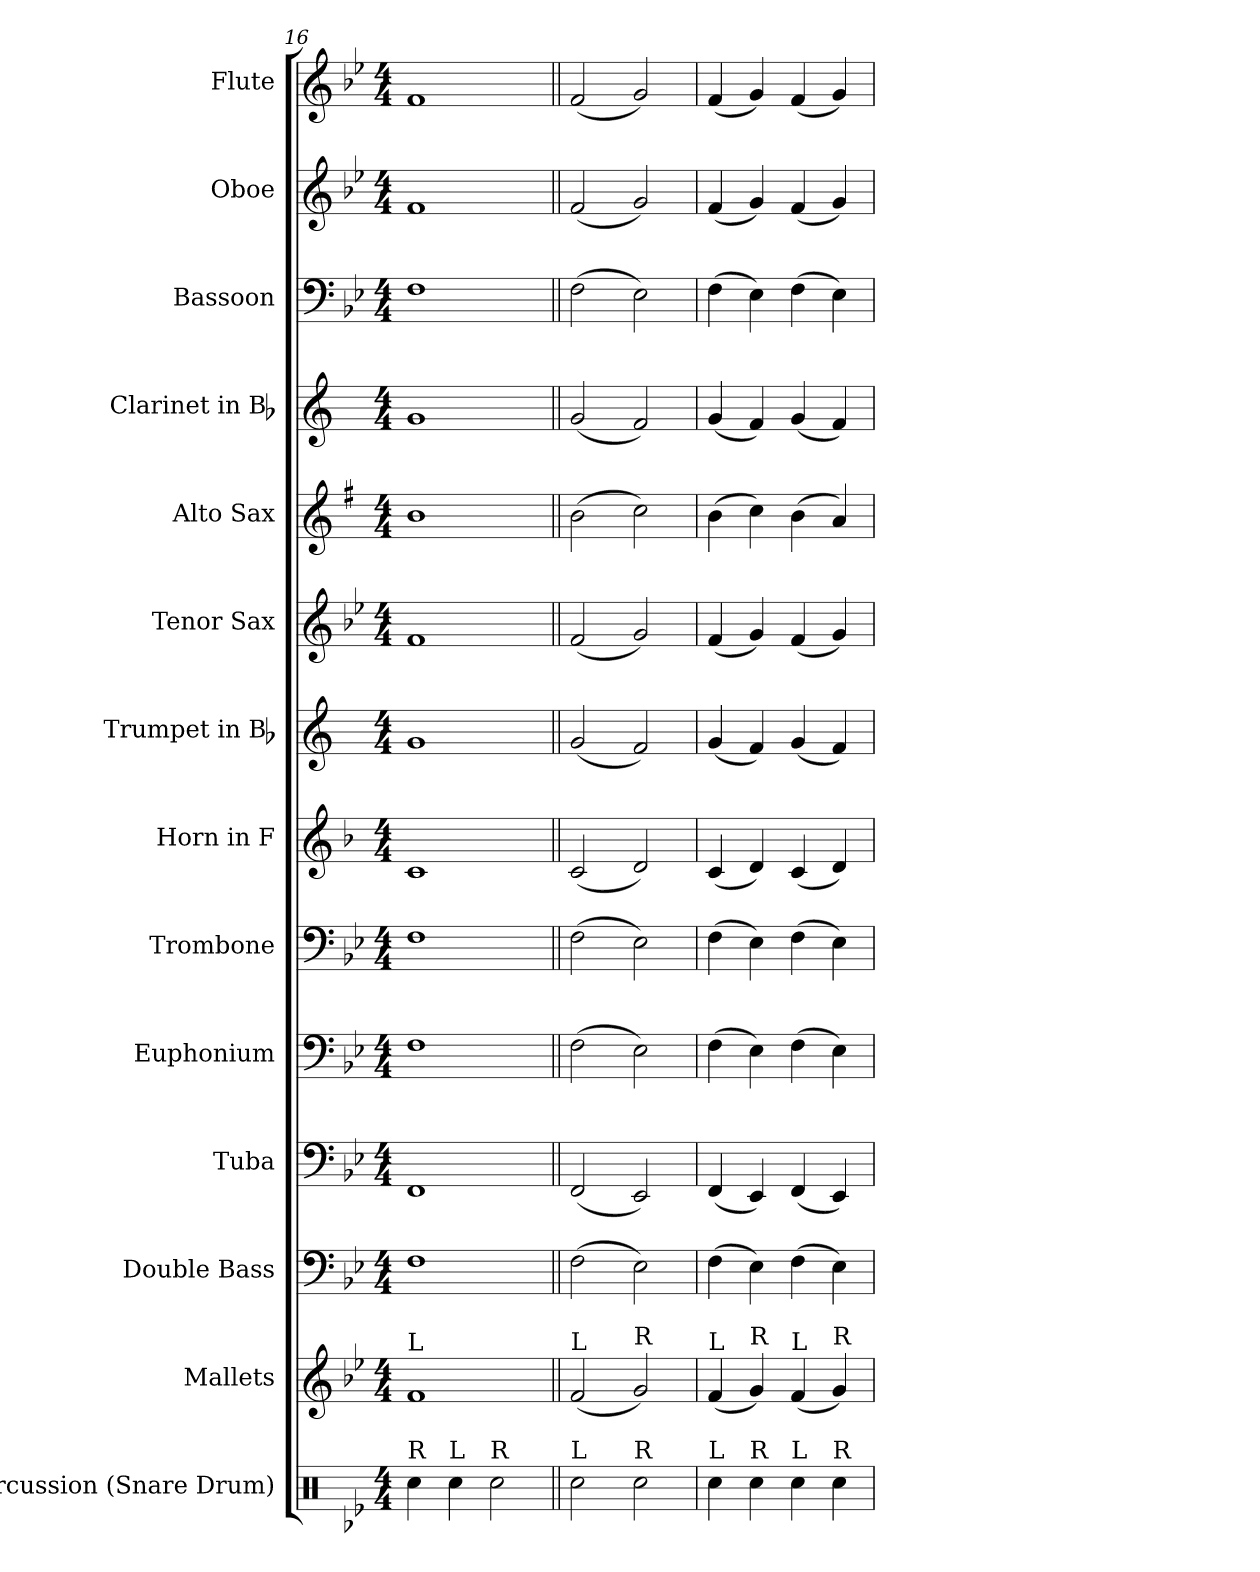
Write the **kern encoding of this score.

**kern	**kern	**kern	**kern	**kern	**kern	**kern	**kern	**kern	**kern	**kern	**kern	**kern	**kern
*part14	*part13	*part12	*part11	*part10	*part9	*part8	*part7	*part6	*part5	*part4	*part3	*part2	*part1
*staff14	*staff13	*staff12	*staff11	*staff10	*staff9	*staff8	*staff7	*staff6	*staff5	*staff4	*staff3	*staff2	*staff1
*I"Percussion (Snare Drum)	*I"Mallets	*I"Double Bass	*I"Tuba	*I"Euphonium	*I"Trombone	*I"Horn in F	*I"Trumpet in Bb	*I"Tenor Sax	*I"Alto Sax	*I"Clarinet in Bb	*I"Bassoon	*I"Oboe	*I"Flute
*I'Perc. (Snr. Drum)	*I'Mal.	*I'D.B.	*I'Tuba	*I'Euph.	*I'Tbn.	*I'Hn.	*	*I'T. Sx.	*I'A. Sx.	*	*I'Bsn.	*I'Ob.	*I'Fl.
*clefX	*clefG2	*clefF4	*clefF4	*clefF4	*clefF4	*clefG2	*clefG2	*clefG2	*clefG2	*clefG2	*clefF4	*clefG2	*clefG2
*	*	*ITrd7c12	*	*	*	*ITrd4c7	*ITrd1c2	*ITrd8c14	*ITrd5c9	*ITrd1c2	*	*	*
*k[b-e-]	*k[b-e-]	*k[b-e-]	*k[b-e-]	*k[b-e-]	*k[b-e-]	*k[b-e-]	*k[b-e-]	*k[b-e-]	*k[b-e-]	*k[b-e-]	*k[b-e-]	*k[b-e-]	*k[b-e-]
*B-:	*B-:	*B-:	*B-:	*B-:	*B-:	*B-:	*B-:	*B-:	*B-:	*B-:	*B-:	*B-:	*B-:
*M4/4	*M4/4	*M4/4	*M4/4	*M4/4	*M4/4	*M4/4	*M4/4	*M4/4	*M4/4	*M4/4	*M4/4	*M4/4	*M4/4
=16	=16	=16	=16	=16	=16	=16	=16	=16	=16	=16	=16	=16	=16
!	!LO:TX:a:t=L	!	!	!	!	!	!	!	!	!	!	!	!
!LO:TX:a:t=R	!	!	!	!	!	!	!	!	!	!	!	!	!
4Rcc\	1f	1FF	1FF	1F	1F	1F	1f	1F	1d	1f	1F	1f	1f
!LO:TX:a:t=L	!	!	!	!	!	!	!	!	!	!	!	!	!
4Rcc\	.	.	.	.	.	.	.	.	.	.	.	.	.
!LO:TX:a:t=R	!	!	!	!	!	!	!	!	!	!	!	!	!
2Rcc\	.	.	.	.	.	.	.	.	.	.	.	.	.
!!LO:PB:g=z
=17||	=17||	=17||	=17||	=17||	=17||	=17||	=17||	=17||	=17||	=17||	=17||	=17||	=17||
!	!LO:TX:a:t=L	!	!	!	!	!	!	!	!	!	!	!	!
!LO:TX:a:t=L	!	!	!	!	!	!	!	!	!	!	!	!	!
2Rcc\	(<2f/	(>2FF\	(<2FF/	(>2F\	(>2F\	(<2F/	(<2f/	(<2F/	(>2d\	(<2f/	(>2F\	(<2f/	(<2f/
!	!LO:TX:a:t=R	!	!	!	!	!	!	!	!	!	!	!	!
!LO:TX:a:t=R	!	!	!	!	!	!	!	!	!	!	!	!	!
2Rcc\	2g/)	2EE-\)	2EE-/)	2E-\)	2E-\)	2G/)	2e-/)	2G/)	2e-\)	2e-/)	2E-\)	2g/)	2g/)
=18	=18	=18	=18	=18	=18	=18	=18	=18	=18	=18	=18	=18	=18
!	!LO:TX:a:t=L	!	!	!	!	!	!	!	!	!	!	!	!
!LO:TX:a:t=L	!	!	!	!	!	!	!	!	!	!	!	!	!
4Rcc\	(<4f/	(>4FF\	(<4FF/	(>4F\	(>4F\	(<4F/	(<4f/	(<4F/	(>4d\	(<4f/	(>4F\	(<4f/	(<4f/
!	!LO:TX:a:t=R	!	!	!	!	!	!	!	!	!	!	!	!
!LO:TX:a:t=R	!	!	!	!	!	!	!	!	!	!	!	!	!
4Rcc\	4g/)	4EE-\)	4EE-/)	4E-\)	4E-\)	4G/)	4e-/)	4G/)	4e-\)	4e-/)	4E-\)	4g/)	4g/)
!	!LO:TX:a:t=L	!	!	!	!	!	!	!	!	!	!	!	!
!LO:TX:a:t=L	!	!	!	!	!	!	!	!	!	!	!	!	!
4Rcc\	(<4f/	(>4FF\	(<4FF/	(>4F\	(>4F\	(<4F/	(<4f/	(<4F/	(>4d\	(<4f/	(>4F\	(<4f/	(<4f/
!	!LO:TX:a:t=R	!	!	!	!	!	!	!	!	!	!	!	!
!LO:TX:a:t=R	!	!	!	!	!	!	!	!	!	!	!	!	!
4Rcc\	4g/)	4EE-\)	4EE-/)	4E-\)	4E-\)	4G/)	4e-/)	4G/)	4c/)	4e-/)	4E-\)	4g/)	4g/)
=	=	=	=	=	=	=	=	=	=	=	=	=	=
*-	*-	*-	*-	*-	*-	*-	*-	*-	*-	*-	*-	*-	*-
